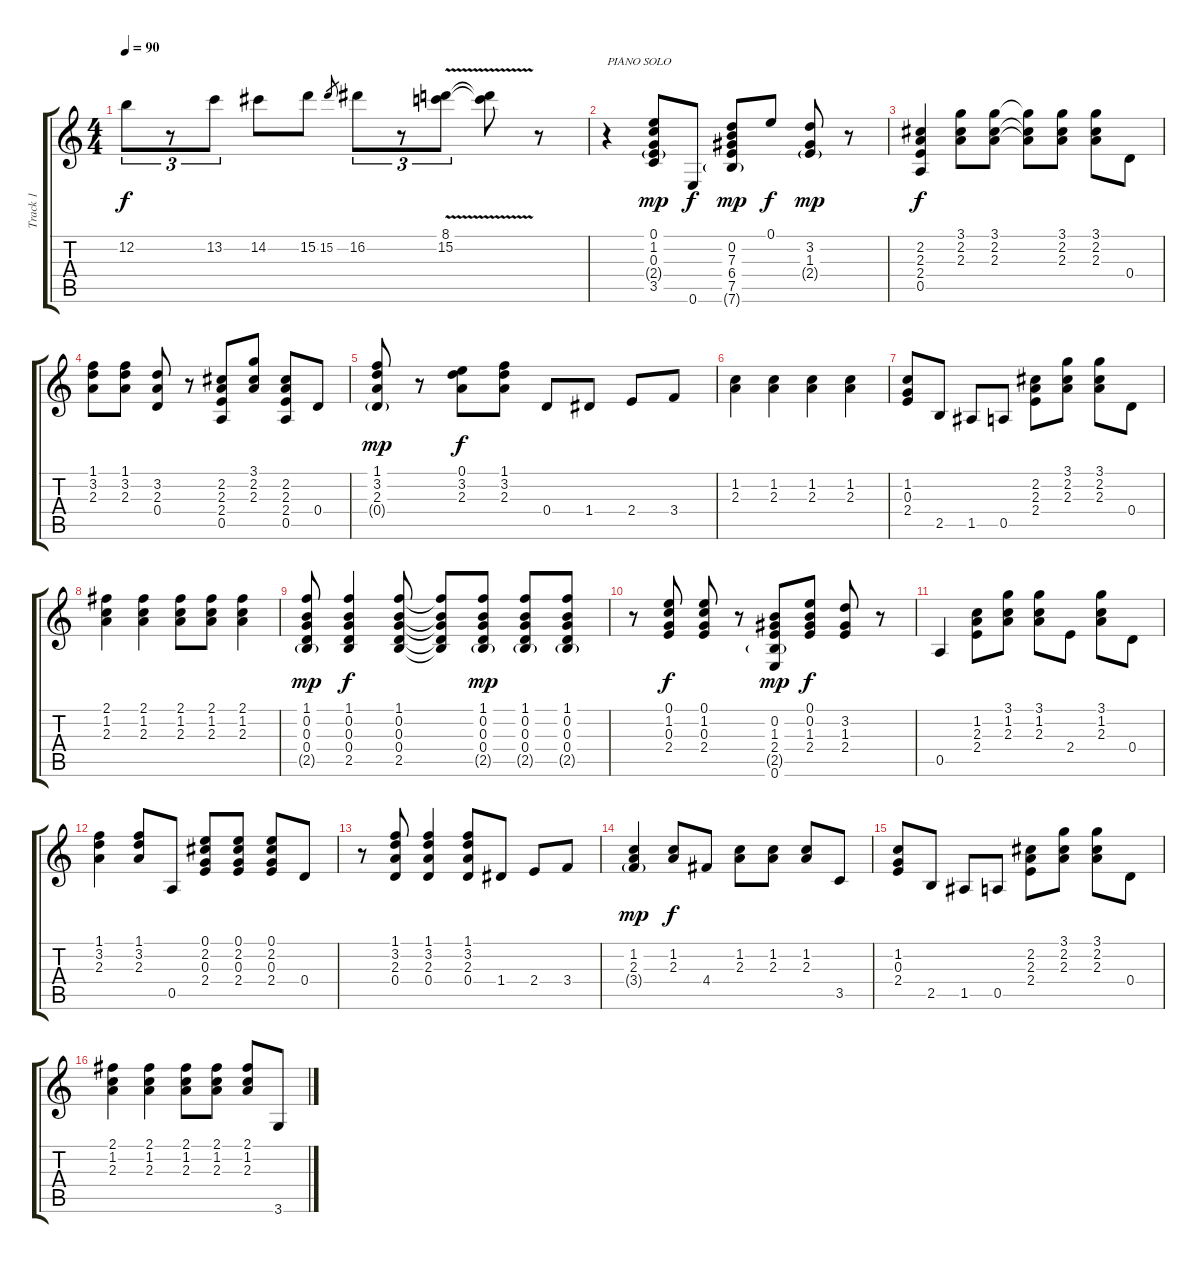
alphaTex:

\track ("Track 1" "Track 1") {instrument acousticguitarnylon}
\staff {score tabs}
\tuning (E4 B3 G3 D3 A2 E2) {hide}
\ts (4 4)
\tempo 90
\clef g2
\ks c
12.2.8{tu (3 2) dy f} r.8{tu (3 2)} 13.2.8{tu (3 2)} 14.2.8 15.2.8 15.2.8{gr} 16.2.8{tu (3 2)} r.8{tu (3 2)} (8.1{v} 15.2{v}).8{tu (3 2)} (8.1{t} 15.2{t}).8 r.8 |
r.4{txt "PIANO SOLO"} (0.1 1.2 0.3 2.4{g} 3.5).8{dy mp} 0.6.8{dy f} (0.2 7.3 6.4 7.5 7.6{g}).8{dy mp} 0.1.8{dy f} (3.2 1.3 2.4{g}).8{dy mp} r.8 |
(2.2 2.3 2.4 0.5).4{dy f} (3.1 2.2 2.3).8 (3.1 2.2 2.3).8 (3.1{t} 2.2{t} 2.3{t}).8 (3.1 2.2 2.3).8 (3.1 2.2 2.3).8 0.4.8 |
(1.1 3.2 2.3).8 (1.1 3.2 2.3).8 (3.2 2.3 0.4).8 r.8 (2.2 2.3 2.4 0.5).8 (3.1 2.2 2.3).8 (2.2 2.3 2.4 0.5).8 0.4.8 |
(1.1 3.2 2.3 0.4{g}).8{dy mp} r.8 (0.1 3.2 2.3).8{dy f} (1.1 3.2 2.3).8 0.4.8 1.4.8 2.4.8 3.4.8 |
(1.2 2.3).4 (1.2 2.3).4 (1.2 2.3).4 (1.2 2.3).4 |
(1.2 0.3 2.4).8 2.5.8 1.5.8 0.5.8 (2.2 2.3 2.4).8 (3.1 2.2 2.3).8 (3.1 2.2 2.3).8 0.4.8 |
(2.1 1.2 2.3).4 (2.1 1.2 2.3).4 (2.1 1.2 2.3).8 (2.1 1.2 2.3).8 (2.1 1.2 2.3).4 |
(1.1 0.2 0.3 0.4 2.5{g}).8{dy mp} (1.1 0.2 0.3 0.4 2.5).4{dy f} (1.1 0.2 0.3 0.4 2.5).8 (1.1{t} 0.2{t} 0.3{t} 0.4{t} 2.5{t}).8 (1.1 0.2 0.3 0.4 2.5{g}).8{dy mp} (1.1 0.2 0.3 0.4 2.5{g}).8 (1.1 0.2 0.3 0.4 2.5{g}).8 |
r.8 (0.1 1.2 0.3 2.4).8{dy f} (0.1 1.2 0.3 2.4).8 r.8 (0.2 1.3 2.4 2.5{g} 0.6).8{dy mp} (0.1 0.2 1.3 2.4).8{dy f} (3.2 1.3 2.4).8 r.8 |
0.5.4 (1.2 2.3 2.4).8 (3.1 1.2 2.3).8 (3.1 1.2 2.3).8 2.4.8 (3.1 1.2 2.3).8 0.4.8 |
(1.1 3.2 2.3).4 (1.1 3.2 2.3).8 0.5.8 (0.1 2.2 0.3 2.4).8 (0.1 2.2 0.3 2.4).8 (0.1 2.2 0.3 2.4).8 0.4.8 |
r.8 (1.1 3.2 2.3 0.4).8 (1.1 3.2 2.3 0.4).4 (1.1 3.2 2.3 0.4).8 1.4.8 2.4.8 3.4.8 |
(1.2 2.3 3.4{g}).4{dy mp} (1.2 2.3).8{dy f} 4.4.8 (1.2 2.3).8 (1.2 2.3).8 (1.2 2.3).8 3.5.8 |
(1.2 0.3 2.4).8 2.5.8 1.5.8 0.5.8 (2.2 2.3 2.4).8 (3.1 2.2 2.3).8 (3.1 2.2 2.3).8 0.4.8 |
(2.1 1.2 2.3).4 (2.1 1.2 2.3).4 (2.1 1.2 2.3).8 (2.1 1.2 2.3).8 (2.1 1.2 2.3).8 3.6.8
